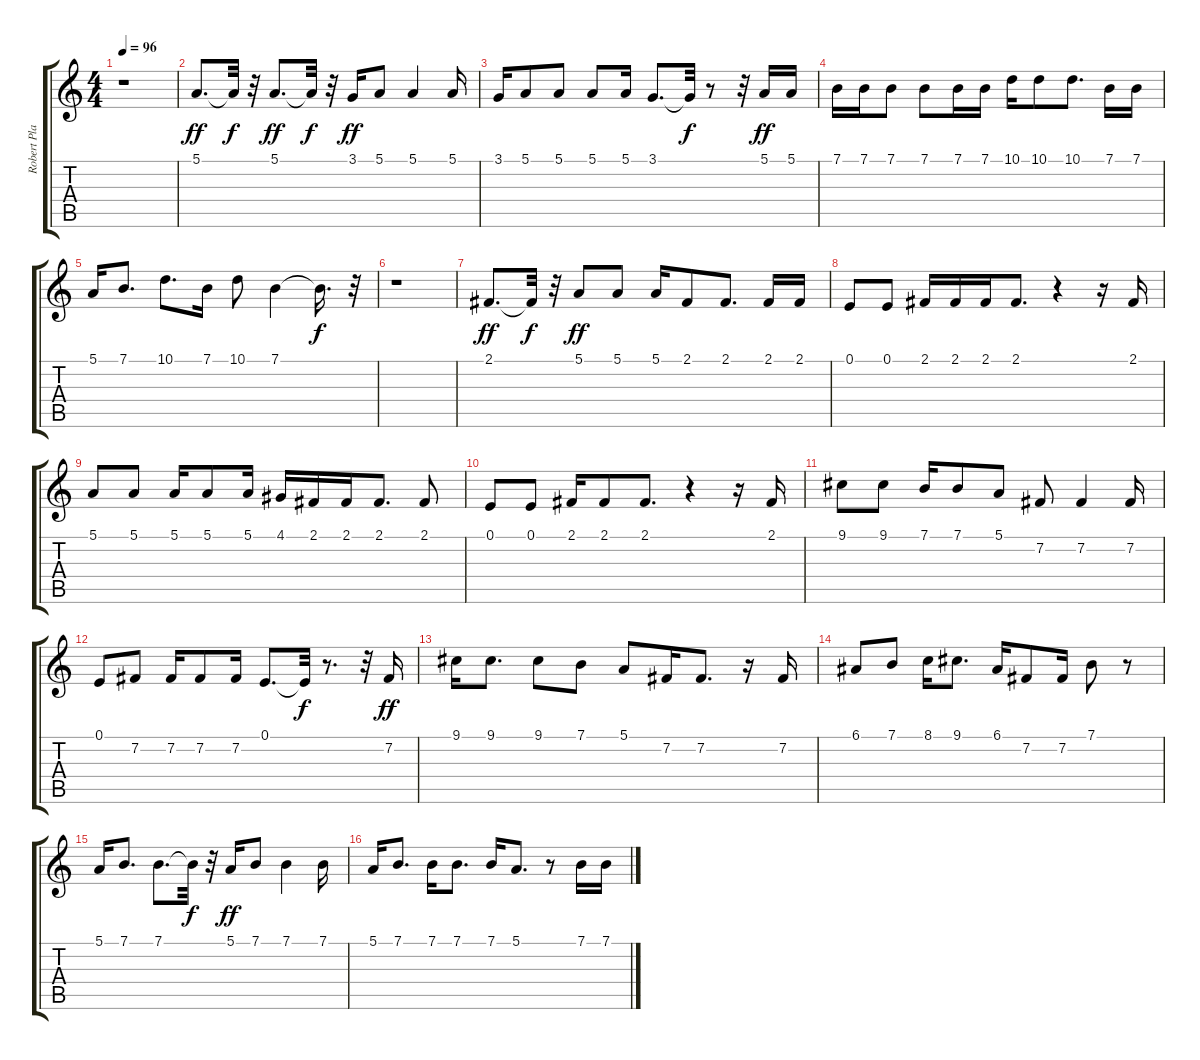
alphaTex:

\track ("Robert Plant - Vocal" "Robert Pla") {instrument flute}
\staff {score tabs}
\tuning (E4 B3 G3 D3 A2 E2) {hide}
\ts (4 4)
\tempo 96
\clef g2
\ks c
r.1{dy ff} |
5.1.8{d} 5.1{t}.32{dy f} r.32 5.1.8{d dy ff} 5.1{t}.32{dy f} r.32 3.1.16{dy ff} 5.1.8 5.1.4 5.1.16 |
3.1.16 5.1.8 5.1.8 5.1.8 5.1.16 3.1.8{d} 3.1{t}.32{dy f} r.8 r.32 5.1.16{dy ff} 5.1.16 |
7.1.16 7.1.16 7.1.8 7.1.8 7.1.16 7.1.16 10.1.16 10.1.8 10.1.8{d} 7.1.16 7.1.16 |
5.1.16 7.1.8{d} 10.1.8{d} 7.1.16 10.1.8 7.1.4 7.1{t}.16{d dy f} r.32 |
r.1 |
2.1.8{d dy ff} 2.1{t}.32{dy f} r.32 5.1.8{dy ff} 5.1.8 5.1.16 2.1.8 2.1.8{d} 2.1.16 2.1.16 |
0.1.8 0.1.8 2.1.16 2.1.16 2.1.16 2.1.8{d} r.4 r.16 2.1.16 |
5.1.8 5.1.8 5.1.16 5.1.8 5.1.16 4.1.16 2.1.16 2.1.16 2.1.8{d} 2.1.8 |
0.1.8 0.1.8 2.1.16 2.1.8 2.1.8{d} r.4 r.16 2.1.16 |
9.1.8 9.1.8 7.1.16 7.1.8 5.1.8 7.2.8 7.2.4 7.2.16 |
0.1.8 7.2.8 7.2.16 7.2.8 7.2.16 0.1.8{d} 0.1{t}.32{dy f} r.8{d} r.32 7.2.16{dy ff} |
9.1.16 9.1.8{d} 9.1.8 7.1.8 5.1.8 7.2.16 7.2.8{d} r.16 7.2.16 |
6.1.8 7.1.8 8.1.16 9.1.8{d} 6.1.16 7.2.8 7.2.16 7.1.8 r.8 |
5.1.16 7.1.8{d} 7.1.8{d} 7.1{t}.32{dy f} r.32 5.1.16{dy ff} 7.1.8 7.1.4 7.1.16 |
5.1.16 7.1.8{d} 7.1.16 7.1.8{d} 7.1.16 5.1.8{d} r.8 7.1.16 7.1.16
